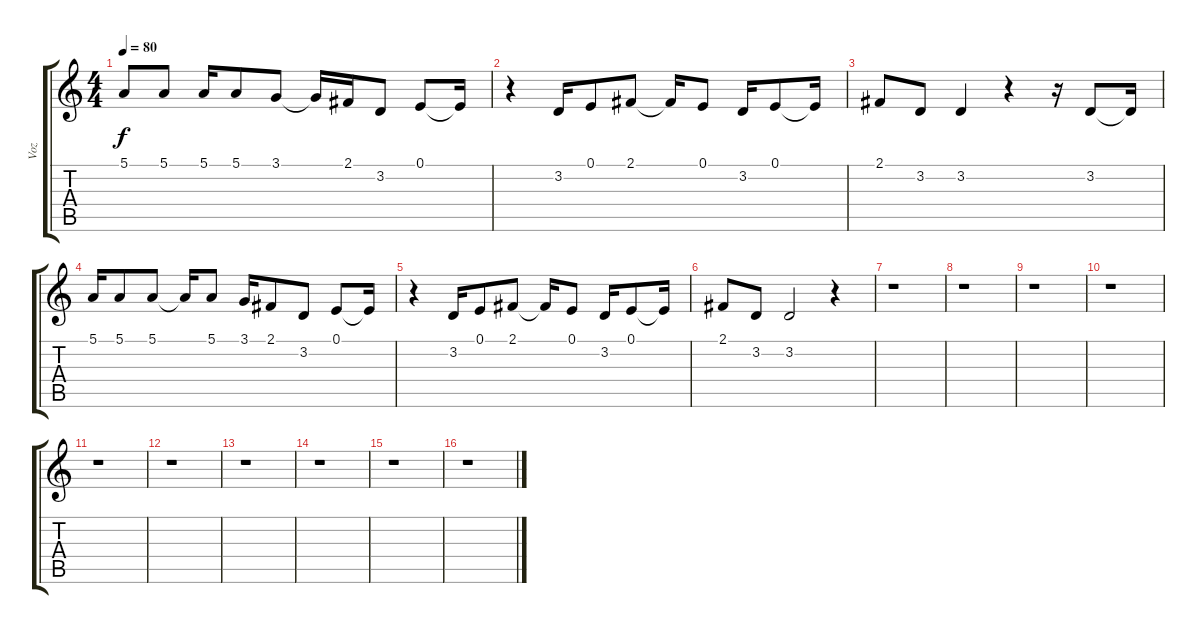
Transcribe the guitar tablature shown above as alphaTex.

\track ("Voz" "Voz") {instrument trumpet}
\staff {score tabs}
\tuning (E4 B3 G3 D3 A2 E2) {hide}
\ts (4 4)
\tempo 80
\clef g2
\ks c
5.1.8{dy f} 5.1.8 5.1.16 5.1.8 3.1.8 3.1{t}.16 2.1.16 3.2.8 0.1.8 0.1{t}.16 |
r.4 3.2.16 0.1.8 2.1.8 2.1{t}.16 0.1.8 3.2.16 0.1.8 0.1{t}.16 |
2.1.8 3.2.8 3.2.4 r.4 r.16 3.2.8 3.2{t}.16 |
5.1.16 5.1.8 5.1.8 5.1{t}.16 5.1.8 3.1.16 2.1.8 3.2.8 0.1.8 0.1{t}.16 |
r.4 3.2.16 0.1.8 2.1.8 2.1{t}.16 0.1.8 3.2.16 0.1.8 0.1{t}.16 |
2.1.8 3.2.8 3.2.2 r.4 |
r.1 |
r.1 |
r.1 |
r.1 |
r.1 |
r.1 |
r.1 |
r.1 |
r.1 |
r.1
